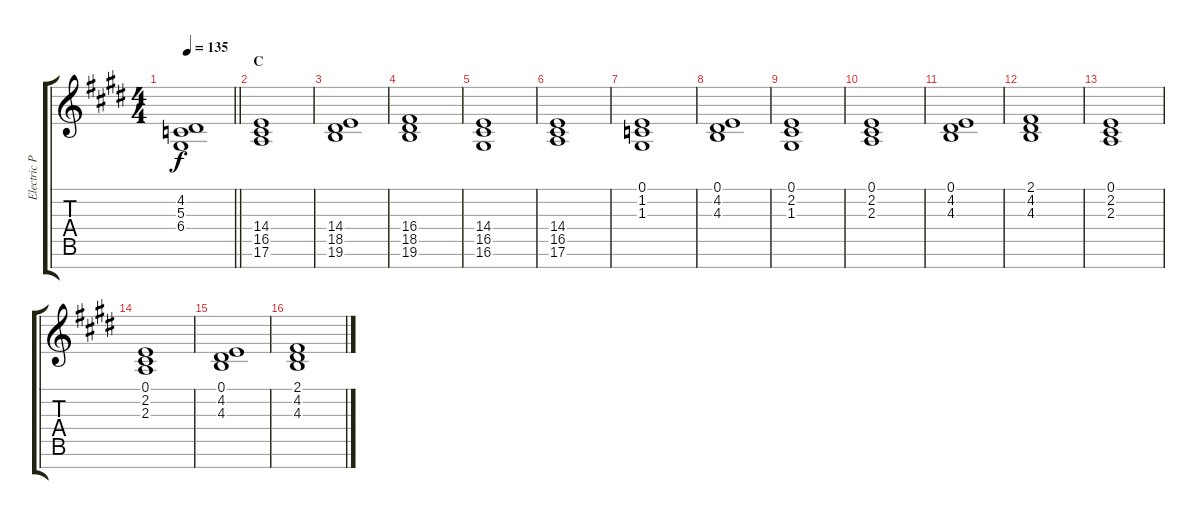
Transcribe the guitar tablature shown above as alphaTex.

\track ("Electric Piano" "Electric P") {instrument harpsichord}
\staff {score tabs}
\tuning (E4 B3 G3 D3 A2 E2 B1) {hide}
\ts (4 4)
\tempo 135
\clef g2
\barLineRight lightlight
\ks e
(4.2 5.3 6.4).1{dy f} |
\section ("" "C")
(14.4 16.5 17.6).1 |
(14.4 18.5 19.6).1 |
(16.4 18.5 19.6).1 |
(14.4 16.5 16.6).1 |
(14.4 16.5 17.6).1 |
(0.1 1.2 1.3).1 |
(0.1 4.2 4.3).1 |
(0.1 2.2 1.3).1 |
(0.1 2.2 2.3).1 |
(0.1 4.2 4.3).1 |
(2.1 4.2 4.3).1 |
(0.1 2.2 2.3).1 |
(0.1 2.2 2.3).1 |
(0.1 4.2 4.3).1 |
(2.1 4.2 4.3).1
